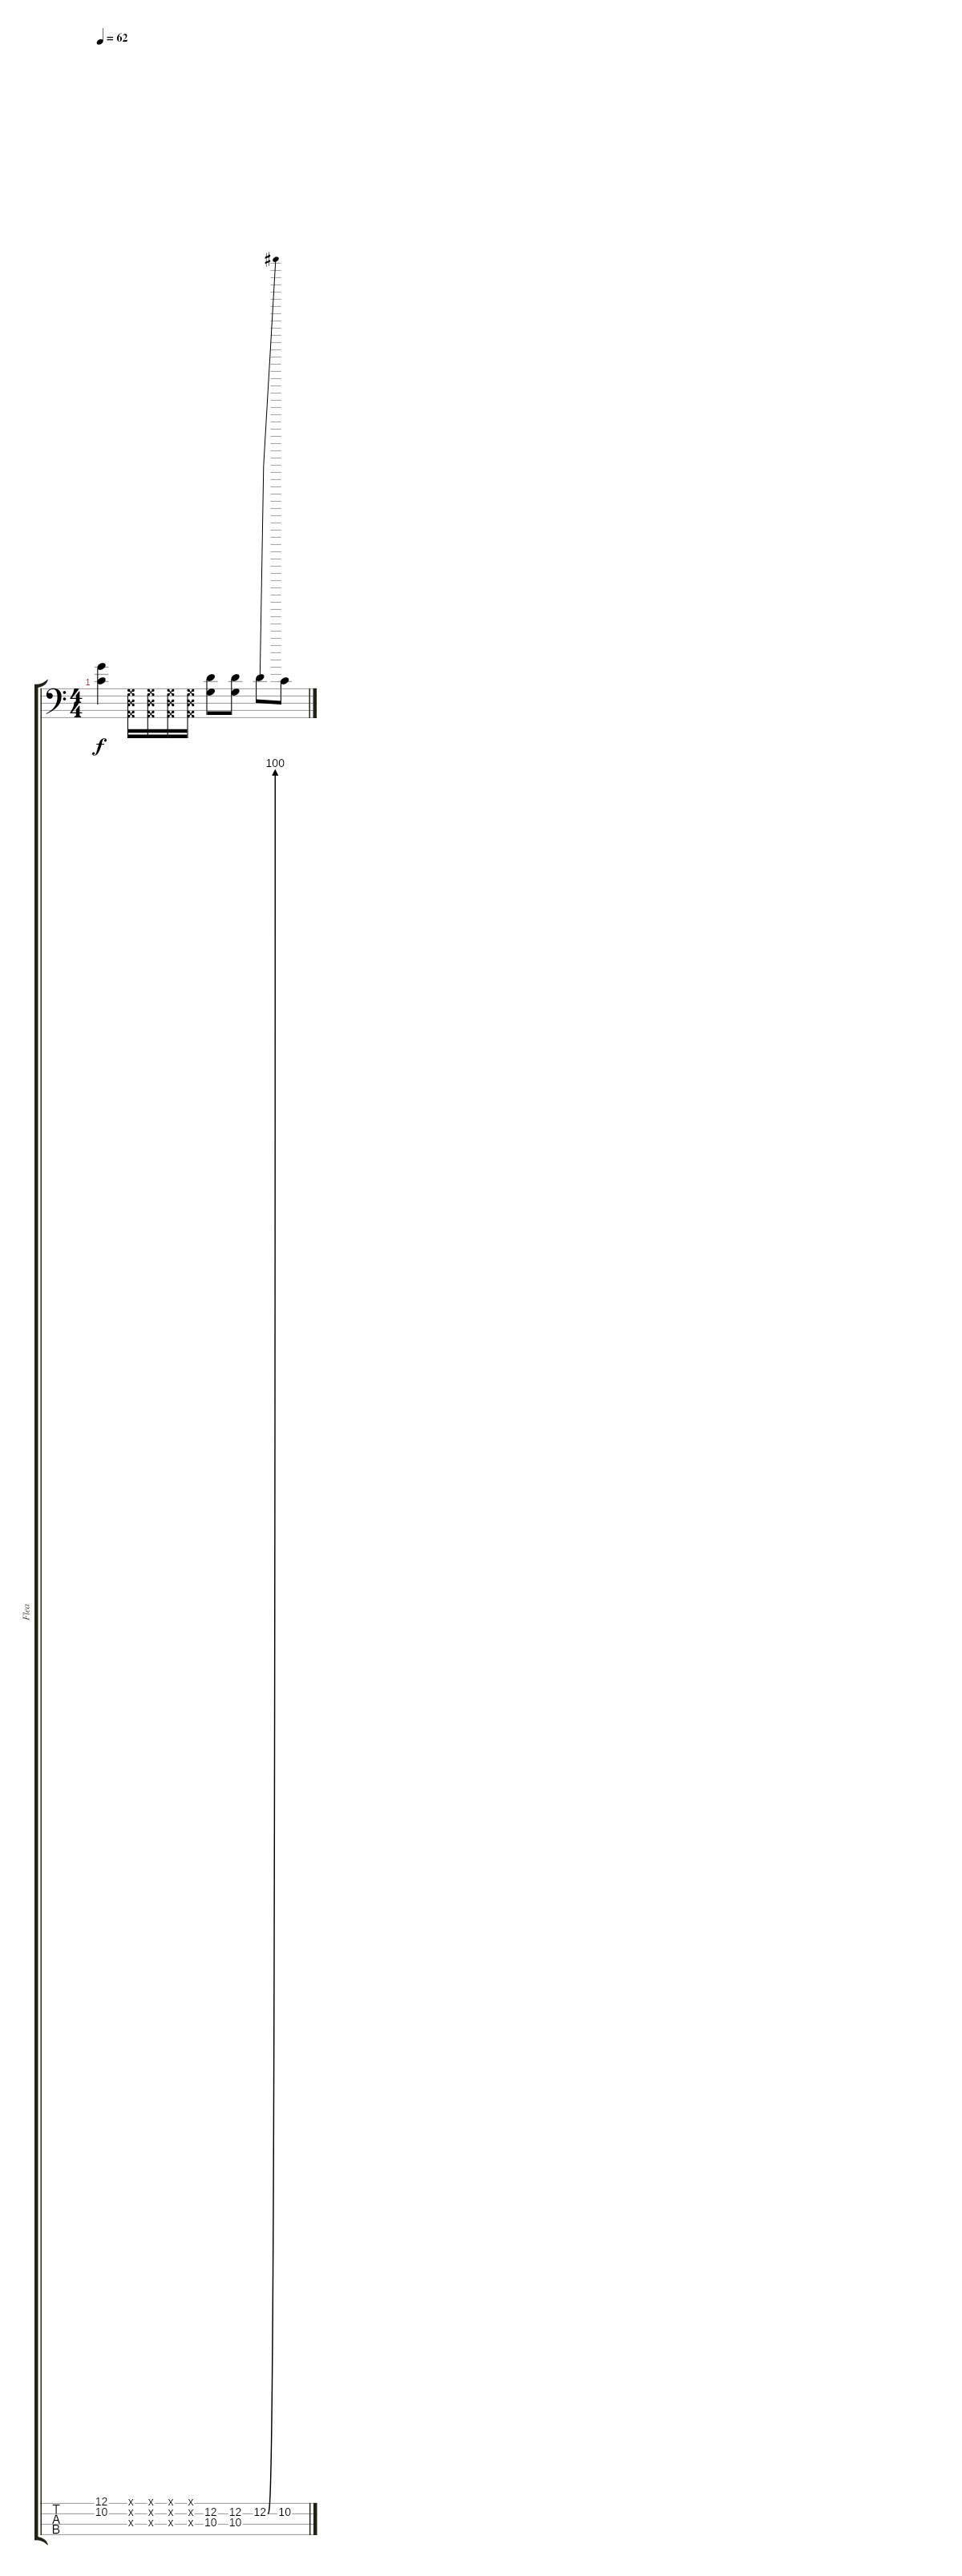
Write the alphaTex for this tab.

\track ("Flea" "Flea") {instrument electricbasspick}
\staff {score tabs}
\tuning (G2 D2 A1 E1) {hide}
\ts (4 4)
\tempo 62
\clef f4
\ks c
(12.1 10.2).4{dy f} (0.1{x} 0.2{x} 0.3{x}).16 (0.1{x} 0.2{x} 0.3{x}).16 (0.1{x} 0.2{x} 0.3{x}).16 (0.1{x} 0.2{x} 0.3{x}).16 (12.2 10.3).8 (12.2 10.3).8 12.2{be (bend 0 0 300 400)}.8 10.2.8
